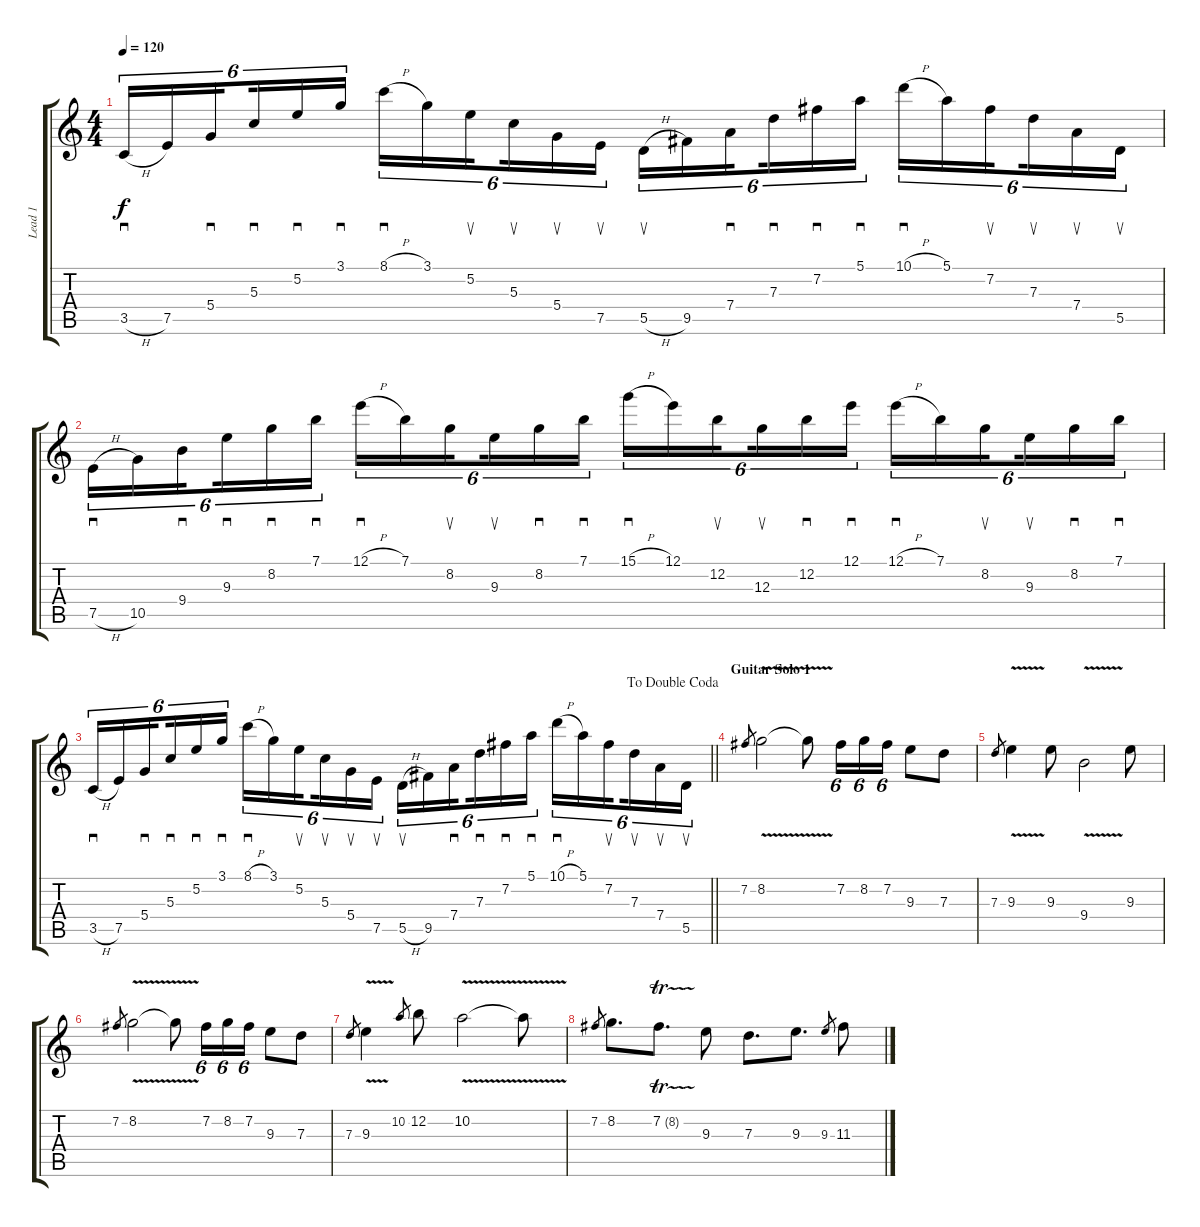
\track ("Lead 1" "Lead 1") {instrument distortionguitar}
\staff {score tabs}
\tuning (E4 B3 G3 D3 A2 E2) {hide}
\ts (4 4)
\tempo 120
\clef g2
\ks c
3.5{h}.16{sd tu (6 4) dy f} 7.5.16{tu (6 4)} 5.4.16{sd tu (6 4) beam splitsecondary} 5.3.16{sd tu (6 4)} 5.2.16{sd tu (6 4)} 3.1.16{sd tu (6 4)} 8.1{h}.16{sd tu (6 4)} 3.1.16{tu (6 4)} 5.2.16{su tu (6 4) beam splitsecondary} 5.3.16{su tu (6 4)} 5.4.16{su tu (6 4)} 7.5.16{su tu (6 4)} 5.5{h}.16{su tu (6 4)} 9.5.16{tu (6 4)} 7.4.16{sd tu (6 4) beam splitsecondary} 7.3.16{sd tu (6 4)} 7.2.16{sd tu (6 4)} 5.1.16{sd tu (6 4)} 10.1{h}.16{sd tu (6 4)} 5.1.16{tu (6 4)} 7.2.16{su tu (6 4) beam splitsecondary} 7.3.16{su tu (6 4)} 7.4.16{su tu (6 4)} 5.5.16{su tu (6 4)} |
7.5{h}.16{sd tu (6 4)} 10.5.16{tu (6 4)} 9.4.16{sd tu (6 4) beam splitsecondary} 9.3.16{sd tu (6 4)} 8.2.16{sd tu (6 4)} 7.1.16{sd tu (6 4)} 12.1{h}.16{sd tu (6 4)} 7.1.16{tu (6 4)} 8.2.16{su tu (6 4) beam splitsecondary} 9.3.16{su tu (6 4)} 8.2.16{sd tu (6 4)} 7.1.16{sd tu (6 4)} 15.1{h}.16{sd tu (6 4)} 12.1.16{tu (6 4)} 12.2.16{su tu (6 4) beam splitsecondary} 12.3.16{su tu (6 4)} 12.2.16{sd tu (6 4)} 12.1.16{sd tu (6 4)} 12.1{h}.16{sd tu (6 4)} 7.1.16{tu (6 4)} 8.2.16{su tu (6 4) beam splitsecondary} 9.3.16{su tu (6 4)} 8.2.16{sd tu (6 4)} 7.1.16{sd tu (6 4)} |
\jump dadoublecoda
\barLineRight lightlight
3.5{h}.16{sd tu (6 4)} 7.5.16{tu (6 4)} 5.4.16{sd tu (6 4) beam splitsecondary} 5.3.16{sd tu (6 4)} 5.2.16{sd tu (6 4)} 3.1.16{sd tu (6 4)} 8.1{h}.16{sd tu (6 4)} 3.1.16{tu (6 4)} 5.2.16{su tu (6 4) beam splitsecondary} 5.3.16{su tu (6 4)} 5.4.16{su tu (6 4)} 7.5.16{su tu (6 4)} 5.5{h}.16{su tu (6 4)} 9.5.16{tu (6 4)} 7.4.16{sd tu (6 4) beam splitsecondary} 7.3.16{sd tu (6 4)} 7.2.16{sd tu (6 4)} 5.1.16{sd tu (6 4)} 10.1{h}.16{sd tu (6 4)} 5.1.16{tu (6 4)} 7.2.16{su tu (6 4) beam splitsecondary} 7.3.16{su tu (6 4)} 7.4.16{su tu (6 4)} 5.5.16{su tu (6 4)} |
\section ("" "Guitar Solo 1")
7.2.8{gr} 8.2{v}.2 8.2{t}.8 7.2.16{tu (6 4)} 8.2.16{tu (6 4)} 7.2.16{tu (6 4)} 9.3.8 7.3.8 |
7.3.8{gr} 9.3{v}.4 9.3.8 9.4{v}.2 9.3.8 |
7.2.8{gr} 8.2{v}.2 8.2{t}.8 7.2.16{tu (6 4)} 8.2.16{tu (6 4)} 7.2.16{tu (6 4)} 9.3.8 7.3.8 |
7.3.8{gr} 9.3{v}.4 10.2.8{gr} 12.2.8 10.2{v}.2 10.2{t}.8 |
7.2.8{gr} 8.2.8{d} 7.2{tr (8 16)}.8{d} 9.3.8 7.3.8{d} 9.3.8{d} 9.3.8{gr} 11.3.8
